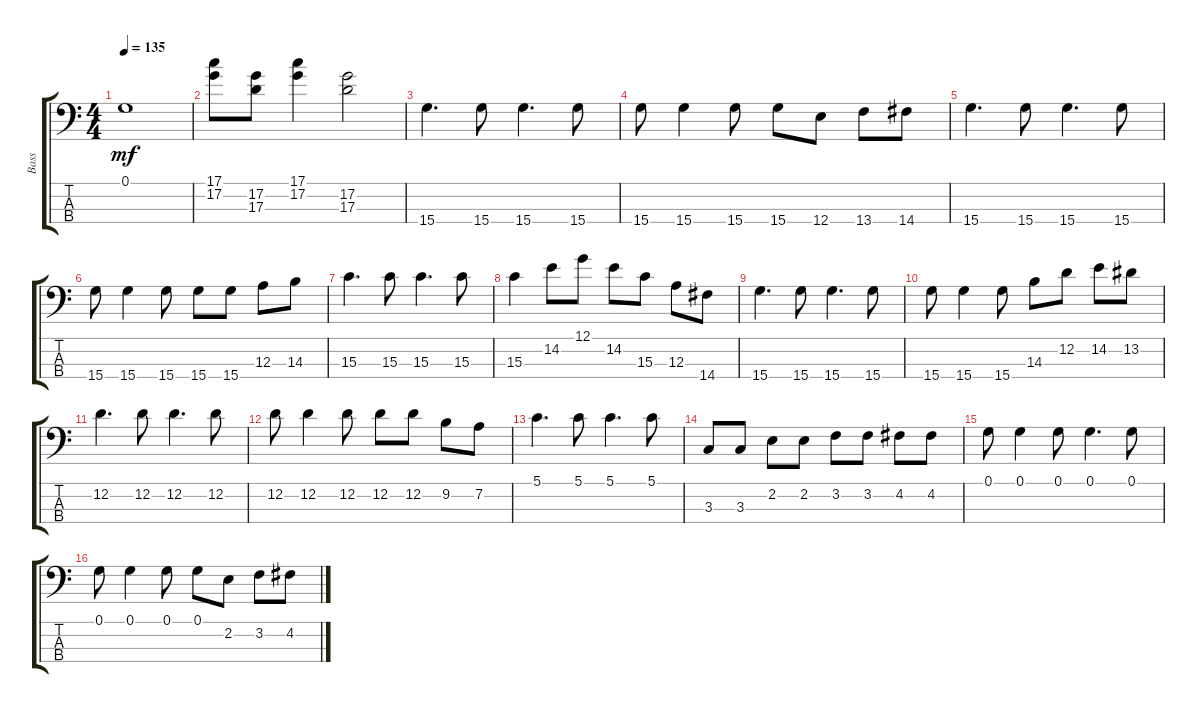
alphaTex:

\track ("Bass" "Bass") {instrument electricbasspick}
\staff {score tabs}
\tuning (G2 D2 A1 E1) {hide}
\ts (4 4)
\tempo 135
\clef f4
\ks c
0.1.1{dy mf} |
(17.1 17.2).8 (17.2 17.3).8 (17.1 17.2).4 (17.2 17.3).2 |
15.4.4{d} 15.4.8 15.4.4{d} 15.4.8 |
15.4.8 15.4.4 15.4.8 15.4.8 12.4.8 13.4.8 14.4.8 |
15.4.4{d} 15.4.8 15.4.4{d} 15.4.8 |
15.4.8 15.4.4 15.4.8 15.4.8 15.4.8 12.3.8 14.3.8 |
15.3.4{d} 15.3.8 15.3.4{d} 15.3.8 |
15.3.4 14.2.8 12.1.8 14.2.8 15.3.8 12.3.8 14.4.8 |
15.4.4{d} 15.4.8 15.4.4{d} 15.4.8 |
15.4.8 15.4.4 15.4.8 14.3.8 12.2.8 14.2.8 13.2.8 |
12.2.4{d} 12.2.8 12.2.4{d} 12.2.8 |
12.2.8 12.2.4 12.2.8 12.2.8 12.2.8 9.2.8 7.2.8 |
5.1.4{d} 5.1.8 5.1.4{d} 5.1.8 |
3.3.8 3.3.8 2.2.8 2.2.8 3.2.8 3.2.8 4.2.8 4.2.8 |
0.1.8 0.1.4 0.1.8 0.1.4{d} 0.1.8 |
0.1.8 0.1.4 0.1.8 0.1.8 2.2.8 3.2.8 4.2.8
